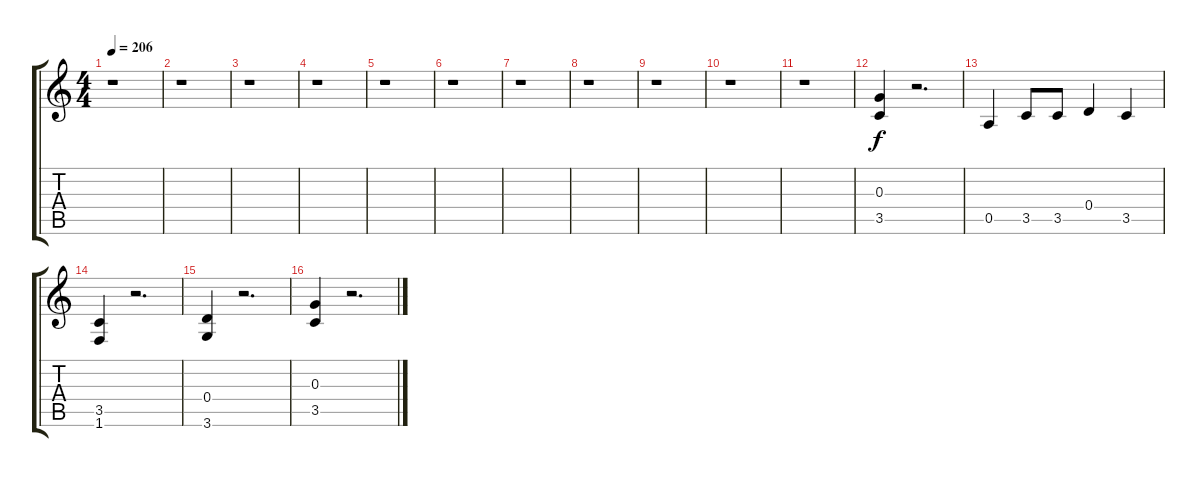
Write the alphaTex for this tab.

\track "" {instrument distortionguitar}
\staff {score tabs}
\tuning (E4 B3 G3 D3 A2 E2) {hide}
\ts (4 4)
\tempo 206
\clef g2
\ks c
r.1{dy f} |
r.1 |
r.1 |
r.1 |
r.1 |
r.1 |
r.1 |
r.1 |
r.1 |
r.1 |
r.1 |
(0.3 3.5).4 r.2{d} |
0.5.4 3.5.8 3.5.8 0.4.4 3.5.4 |
(3.5 1.6).4 r.2{d} |
(0.4 3.6).4 r.2{d} |
(0.3 3.5).4 r.2{d}
